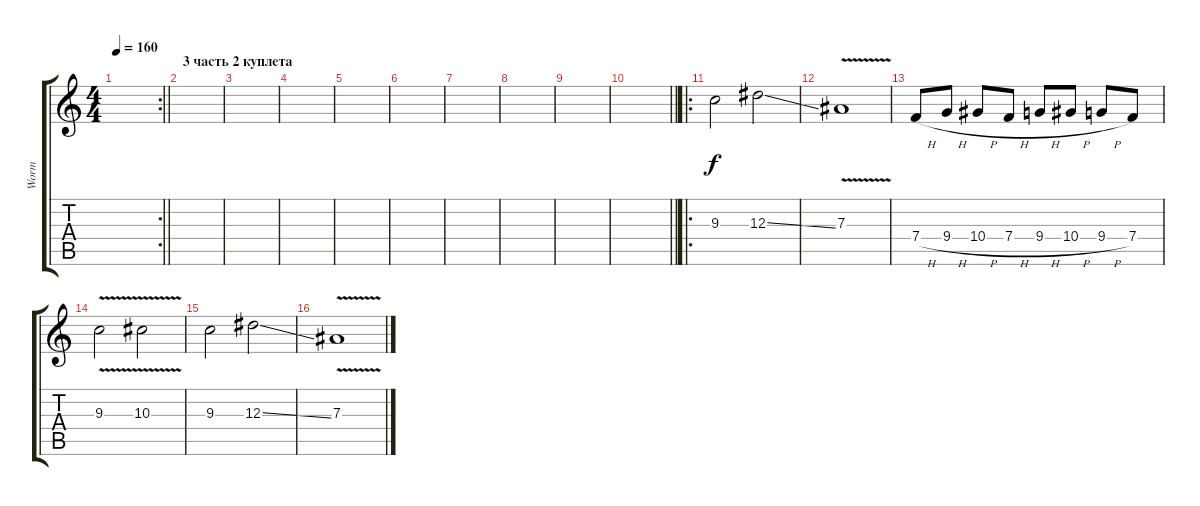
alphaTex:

\track ("Worm" "Worm") {instrument distortionguitar}
\staff {score tabs}
\tuning (C4 G3 Eb3 Bb2 F2 C2) {hide}
\rc 2
\ts (4 4)
\tempo 160
\clef g2
\barLineRight lightlight
\ks c
|
\section ("" "3 часть 2 куплета")
|
|
|
|
|
|
|
|
\barLineRight lightlight
|
\ro
9.3.2 12.3{ss}.2 |
7.3{v}.1 |
7.4{h}.8 9.4{h}.8 10.4{h}.8 7.4{h}.8 9.4{h}.8 10.4{h}.8 9.4{h}.8 7.4.8 |
9.3{v}.2 10.3{v}.2 |
9.3.2 12.3{ss}.2 |
7.3{v}.1
